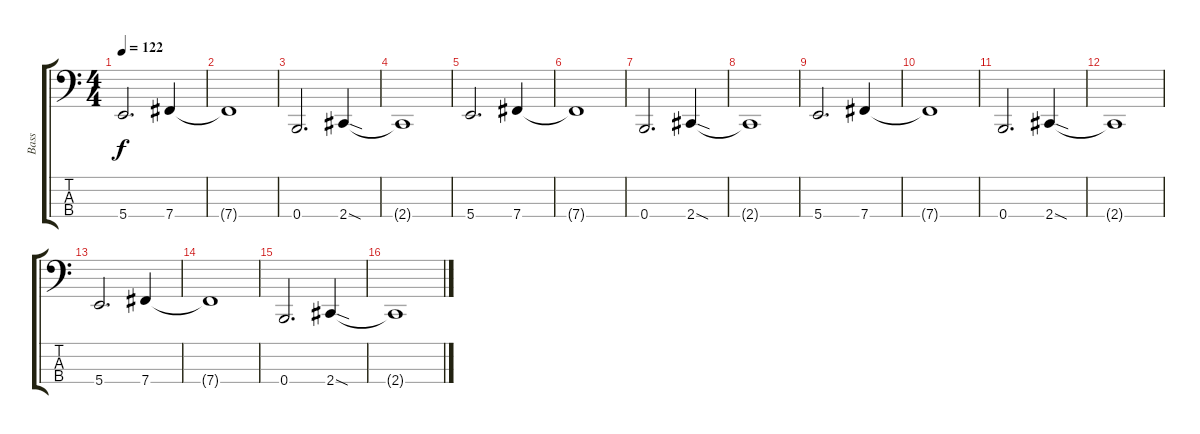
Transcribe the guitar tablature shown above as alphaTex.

\track ("Bass" "Bass") {instrument electricbassfinger}
\staff {score tabs}
\tuning (E2 B1 Gb1 B0) {hide}
\ts (4 4)
\tempo 122
\clef f4
\ks c
5.4.2{d dy f} 7.4.4 |
7.4{t}.1 |
0.4.2{d} 2.4{sod}.4 |
2.4{t}.1 |
5.4.2{d} 7.4.4 |
7.4{t}.1 |
0.4.2{d} 2.4{sod}.4 |
2.4{t}.1 |
5.4.2{d} 7.4.4 |
7.4{t}.1 |
0.4.2{d} 2.4{sod}.4 |
2.4{t}.1 |
5.4.2{d} 7.4.4 |
7.4{t}.1 |
0.4.2{d} 2.4{sod}.4 |
2.4{t}.1
